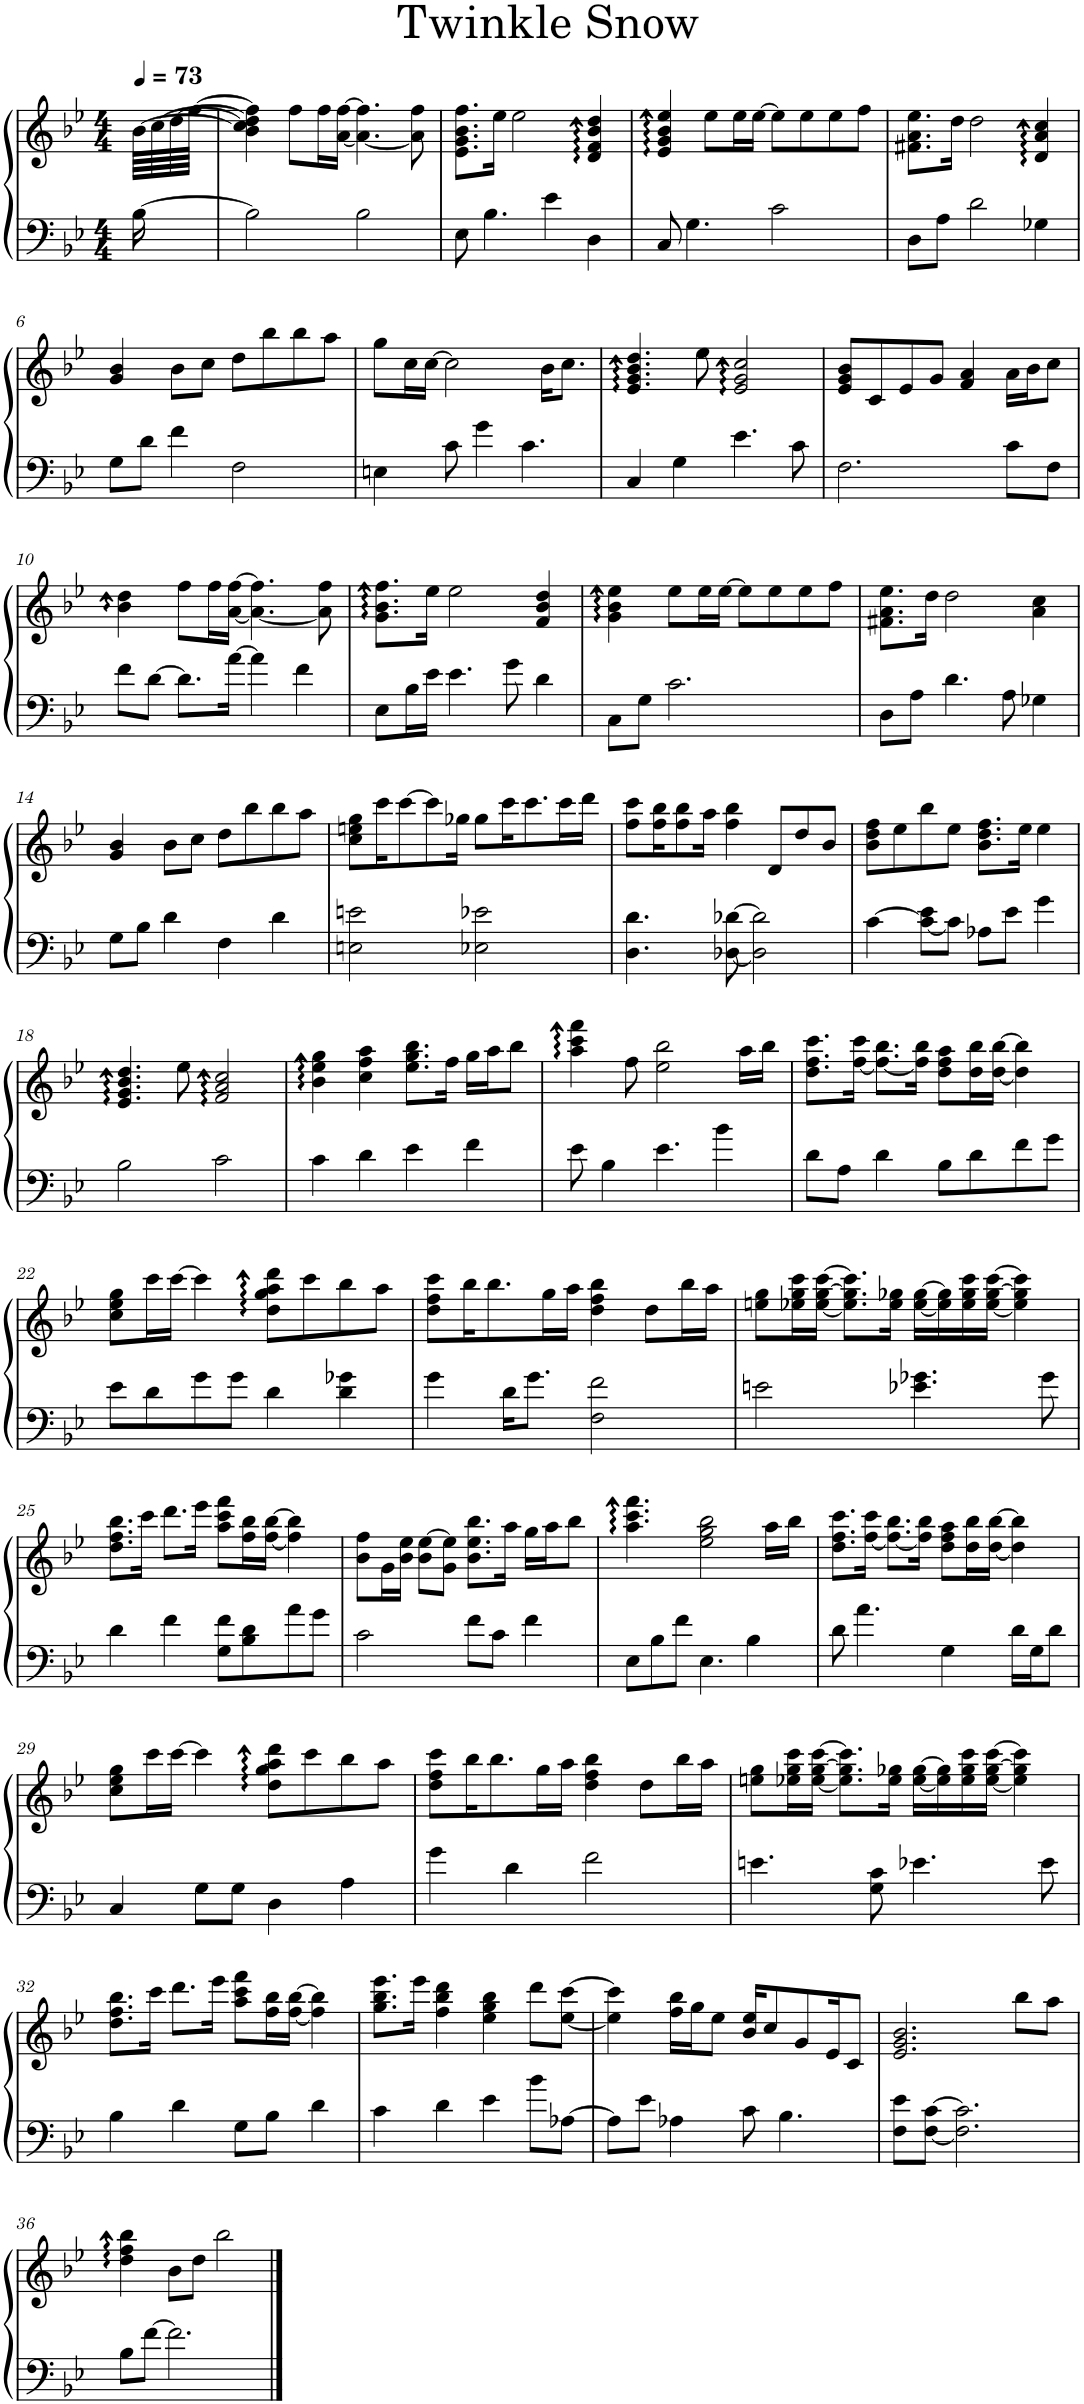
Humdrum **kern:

**kern	**kern
*part1	*part1
*staff2	*staff1
*I"钢琴	*
*clefF4	*clefG2
*k[b-e-]	*k[b-e-]
*M4/4	*M4/4
=1	=1
[16B-\	[64b-\LLLL
.	[64cc\
.	[64dd\
.	[64ff\JJJJ
=2	=2
*	*MM73
2B-\]	4b-\] 4cc\] 4dd\] 4ff\]
.	8ff\L
.	16ff\L
.	[16a\ [16ff\JJ
2B-\	4.a\_ 4.ff\]
.	8a\] 8ff\
=3	=3
8E-\	8.e-\ 8.g\ 8.b-\ 8.ff\L
4.B-\	.
.	16ee-\Jk
.	2ee-\
4e-\	.
4D\	4d/:: 4f/:: 4b-/:: 4dd/::
=4	=4
8C/	4e-/:: 4g/:: 4b-/:: 4ee-/::
4.G\	.
.	8ee-\L
.	16ee-\L
.	[16ee-\JJ
2c\	8ee-\L]
.	8ee-\
.	8ee-\
.	8ff\J
=5	=5
8D\L	8.f#X\ 8.a\ 8.ee-\L
8A\J	.
.	16dd\Jk
2d\	2dd\
4G-X\	4d/:: 4a/:: 4cc/::
!!LO:LB:g=z
=6	=6
8G\L	4g/ 4b-/
8d\J	.
4f\	8b-\L
.	8cc\J
2F\	8dd\L
.	8bb-\
.	8bb-\
.	8aa\J
=7	=7
4En\	8gg\L
.	16cc\L
.	[16cc\JJ
8c\	2cc\]
4g\	.
4.c\	.
.	16b-\KL
.	8.cc\J
=8	=8
4C/	4.e-/:: 4.g/:: 4.b-/:: 4.dd/::
4G\	.
.	8ee-\
4.e-\	2e-/:: 2g/:: 2cc/::
8c\	.
=9	=9
2.F\	8e-/ 8g/ 8b-/L
.	8c/
.	8e-/
.	8g/J
.	4f/ 4a/
8c\L	16a\LL
.	16b-\J
8F\J	8cc\J
!!LO:LB:g=z
=10	=10
8f\L	4b-\:: 4dd\::
[8d\J	.
8.d\L]	8ff\L
.	16ff\L
[16a\Jk	[16a\ [16ff\JJ
4a\]	4.a\_ 4.ff\]
4f\	.
.	8a\] 8ff\
=11	=11
8E-\L	8.g\:: 8.b-\:: 8.ff\::L
16B-\L	.
16e-\JJ	16ee-\Jk
4.e-\	2ee-\
8g\	.
4d\	4f/ 4b-/ 4dd/
=12	=12
8C\L	4g\:: 4b-\:: 4ee-\::
8G\J	.
2.c\	8ee-\L
.	16ee-\L
.	[16ee-\JJ
.	8ee-\L]
.	8ee-\
.	8ee-\
.	8ff\J
=13	=13
8D\L	8.f#X\ 8.a\ 8.ee-\L
8A\J	.
.	16dd\Jk
4.d\	2dd\
8A\	.
4G-X\	4a\ 4cc\
!!LO:LB:g=z
=14	=14
8G\L	4g/ 4b-/
8B-\J	.
4d\	8b-\L
.	8cc\J
4F\	8dd\L
.	8bb-\
4d\	8bb-\
.	8aa\J
=15	=15
2En\ 2en\	8cc\ 8een\ 8gg\L
.	16ccc\K
.	[8ccc\
.	8ccc\]
.	16gg-X\Jk
2E-X\ 2e-X\	8gg-\L
.	16ccc\K
.	8.ccc\
.	16ccc\L
.	16ddd\JJ
=16	=16
4.D\ 4.d\	8ff\ 8ccc\L
.	16ff\ 16bb-\K
.	8ff\ 8bb-\
.	16aa\Jk
[8D-X\ [8d-X\	4ff\ 4bb-\
2D-\] 2d-\]	.
.	8d/L
.	8dd/
.	8b-/J
=17	=17
[4c\	8b-\ 8dd\ 8ff\L
.	8ee-\
8c\_ 8e-\L	8bb-\
8c\J]	8ee-\J
8A-X\L	8.b-\ 8.dd\ 8.ff\L
8e-\J	.
.	16ee-\Jk
4g\	4ee-\
!!LO:LB:g=z
=18	=18
2B-\	4.e-/:: 4.g/:: 4.b-/:: 4.dd/::
.	8ee-\
2c\	2f/:: 2a/:: 2cc/::
=19	=19
4c\	4b-\:: 4ee-\:: 4gg\::
4d\	4cc\ 4ff\ 4aa\
4e-\	8.ee-\ 8.gg\ 8.bb-\L
.	16ff\Jk
4f\	16gg\LL
.	16aa\J
.	8bb-\J
=20	=20
8e-\	4aa\:: 4ccc\:: 4fff\::
4B-\	.
.	8ff\
4.e-\	2ee-\ 2bb-\
4b-\	.
.	16aa\LL
.	16bb-\JJ
=21	=21
8d\L	8.dd\ 8.ff\ 8.ccc\L
8A\J	.
.	[16ff\ 16ccc\Jk
4d\	8.ff\_ 8.bb-\L
.	16ff\] 16bb-\Jk
8B-\L	8dd\ 8ff\ 8aa\L
8d\	16dd\ 16bb-\L
.	[16dd\ [16bb-\JJ
8f\	4dd\] 4bb-\]
8g\J	.
!!LO:LB:g=z
=22	=22
8e-\L	8cc\ 8ee-\ 8gg\L
8d\	16ccc\L
.	[16ccc\JJ
8g\	4ccc\]
8g\J	.
4d\	8dd\:: 8gg\:: 8aa\:: 8ddd\::L
.	8ccc\
4d\ 4g-X\	8bb-\
.	8aa\J
=23	=23
4g\	8dd\ 8ff\ 8ccc\L
.	16bb-\K
.	8.bb-\
16d\KL	.
8.g\J	.
.	16gg\L
.	16aa\JJ
2F\ 2f\	4dd\ 4ff\ 4bb-\
.	8dd\L
.	16bb-\L
.	16aa\JJ
=24	=24
2en\	8een\ 8gg\L
.	16ee-X\ 16gg\ 16ccc\L
.	[16ee-\ [16gg\ [16ccc\JJ
.	8.ee-\] 8.gg\] 8.ccc\]L
.	16ee-\ 16gg-X\Jk
4.e-X\ 4.g-X\	[16ee-\ [16gg-\LL
.	16ee-\] 16gg-\]
.	16ee-\ 16gg-\ 16ccc\
.	[16ee-\ [16gg-\ [16ccc\JJ
.	4ee-\] 4gg-\] 4ccc\]
8g-\	.
!!LO:LB:g=z
=25	=25
4d\	8.dd\ 8.ff\ 8.bb-\L
.	16ccc\Jk
4f\	8.ddd\L
.	16eee-\Jk
8G\ 8f\L	8aa\ 8ccc\ 8fff\L
8B-\ 8d\	16ff\ 16bb-\L
.	[16ff\ [16bb-\JJ
8a\	4ff\] 4bb-\]
8g\J	.
=26	=26
2c\	8b-\ 8ff\L
.	16g\L
.	16b-\ 16ee-\JJ
.	8b-\ [8ee-\L
.	8g\ 8ee-\]J
8f\L	8.b-\ 8.ee-\ 8.bb-\L
8c\J	.
.	16aa\Jk
4f\	16gg\LL
.	16aa\J
.	8bb-\J
=27	=27
8E-\L	4.aa\:: 4.ccc\:: 4.fff\::
8B-\	.
8f\J	.
4.E-\	2ee-\ 2gg\ 2bb-\
4B-\	.
.	16aa\LL
.	16bb-\JJ
=28	=28
8d\	8.dd\ 8.ff\ 8.ccc\L
4.a\	.
.	[16ff\ 16ccc\Jk
.	8.ff\_ 8.bb-\L
.	16ff\] 16bb-\Jk
4G\	8dd\ 8ff\ 8aa\L
.	16dd\ 16bb-\L
.	[16dd\ [16bb-\JJ
16d\LL	4dd\] 4bb-\]
16G\J	.
8d\J	.
!!LO:LB:g=z
=29	=29
4C/	8cc\ 8ee-\ 8gg\L
.	16ccc\L
.	[16ccc\JJ
8G\L	4ccc\]
8G\J	.
4D\	8dd\:: 8gg\:: 8aa\:: 8ddd\::L
.	8ccc\
4A\	8bb-\
.	8aa\J
=30	=30
4g\	8dd\ 8ff\ 8ccc\L
.	16bb-\K
.	8.bb-\
4d\	.
.	16gg\L
.	16aa\JJ
2f\	4dd\ 4ff\ 4bb-\
.	8dd\L
.	16bb-\L
.	16aa\JJ
=31	=31
4.en\	8een\ 8gg\L
.	16ee-X\ 16gg\ 16ccc\L
.	[16ee-\ [16gg\ [16ccc\JJ
.	8.ee-\] 8.gg\] 8.ccc\]L
8G\ 8c\	.
.	16ee-\ 16gg-X\Jk
4.e-X\	[16ee-\ [16gg-\LL
.	16ee-\] 16gg-\]
.	16ee-\ 16gg-\ 16ccc\
.	[16ee-\ [16gg-\ [16ccc\JJ
.	4ee-\] 4gg-\] 4ccc\]
8e-\	.
!!LO:LB:g=z
=32	=32
4B-\	8.dd\ 8.ff\ 8.bb-\L
.	16ccc\Jk
4d\	8.ddd\L
.	16eee-\Jk
8G\L	8aa\ 8ccc\ 8fff\L
8B-\J	16ff\ 16bb-\L
.	[16ff\ [16bb-\JJ
4d\	4ff\] 4bb-\]
=33	=33
4c\	8.gg\ 8.bb-\ 8.eee-\L
.	16eee-\Jk
4d\	4ff\ 4bb-\ 4ddd\
4e-\	4ee-\ 4gg\ 4bb-\
8b-\L	8ddd\L
[8A-X\J	[8ee-\ [8ccc\J
=34	=34
8A-\L]	4ee-\] 4ccc\]
8e-\J	.
4A-X\	16ff\ 16bb-\LL
.	16gg\J
.	8ee-\J
8c\	16b-/ 16ee-/KL
.	8cc/
4.B-\	.
.	8g/
.	16e-/K
.	8c/J
=35	=35
8F\ 8e-\L	2.e-/ 2.g/ 2.b-/
[8F\ [8c\J	.
2.F\] 2.c\]	.
.	8bb-\L
.	8aa\J
!!LO:LB:g=z
=36	=36
8B-\L	4dd\:: 4ff\:: 4bb-\::
[8f\J	.
2.f\]	8b-\L
.	8dd\J
.	2bb-\
==	==
*-	*-
